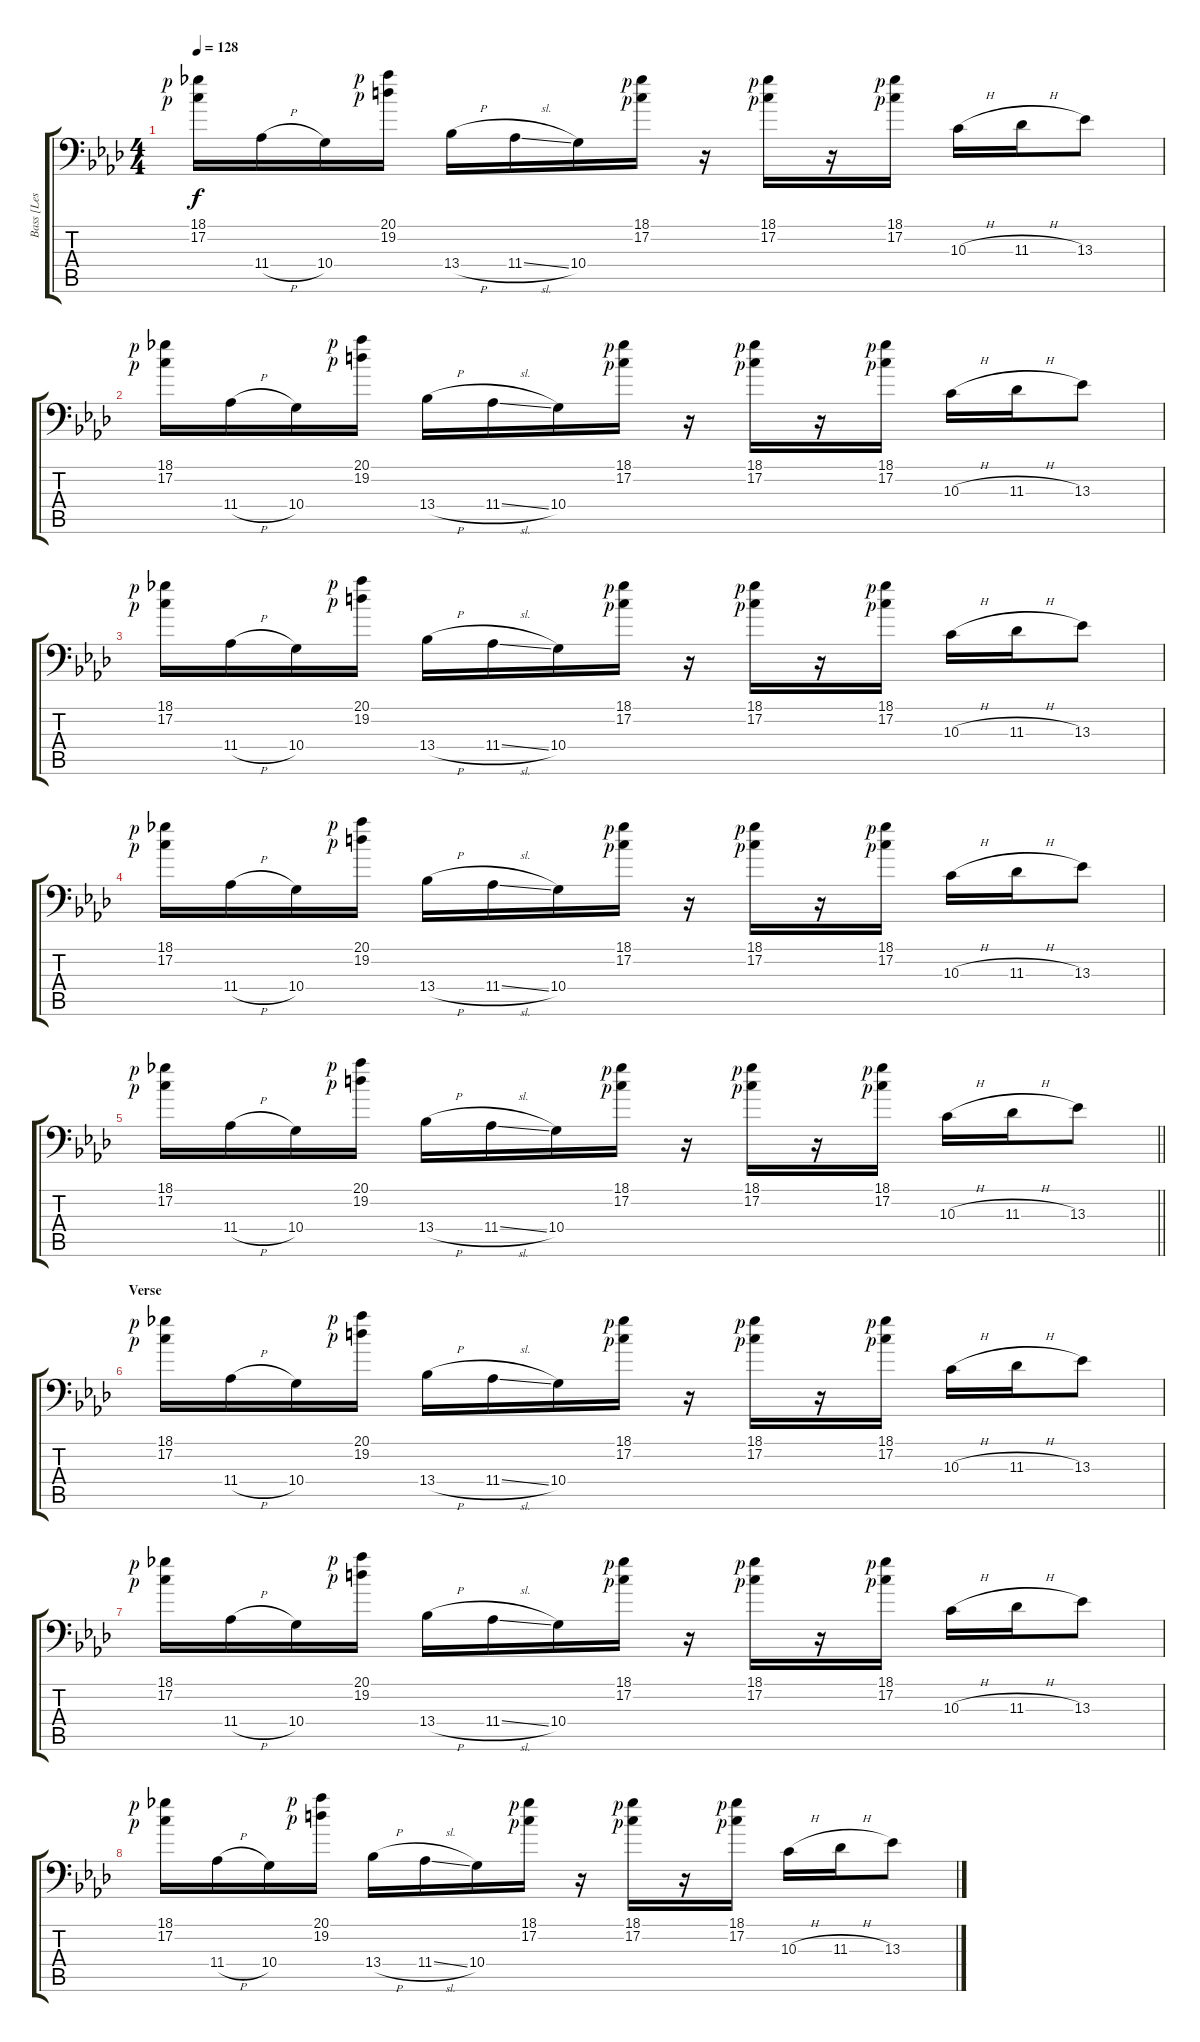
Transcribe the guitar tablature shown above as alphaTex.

\track ("Bass [Les Claypool]" "Bass [Les ") {instrument slapbass1}
\staff {score tabs}
\tuning (C3 G2 D2 A1 E1 B0) {hide}
\ts (4 4)
\tempo 128
\clef f4
\ks ab
(18.1{rf 1} 17.2{rf 1}).16{dy f} 11.4{h}.16 10.4.16 (20.1{rf 1} 19.2{rf 1}).16 13.4{h}.16 11.4{sl}.16 10.4.16 (18.1{rf 1} 17.2{rf 1}).16 r.16 (18.1{rf 1} 17.2{rf 1}).16 r.16 (18.1{rf 1} 17.2{rf 1}).16 10.3{h}.16 11.3{h}.16 13.3.8 |
(18.1{rf 1} 17.2{rf 1}).16 11.4{h}.16 10.4.16 (20.1{rf 1} 19.2{rf 1}).16 13.4{h}.16 11.4{sl}.16 10.4.16 (18.1{rf 1} 17.2{rf 1}).16 r.16 (18.1{rf 1} 17.2{rf 1}).16 r.16 (18.1{rf 1} 17.2{rf 1}).16 10.3{h}.16 11.3{h}.16 13.3.8 |
(18.1{rf 1} 17.2{rf 1}).16 11.4{h}.16 10.4.16 (20.1{rf 1} 19.2{rf 1}).16 13.4{h}.16 11.4{sl}.16 10.4.16 (18.1{rf 1} 17.2{rf 1}).16 r.16 (18.1{rf 1} 17.2{rf 1}).16 r.16 (18.1{rf 1} 17.2{rf 1}).16 10.3{h}.16 11.3{h}.16 13.3.8 |
(18.1{rf 1} 17.2{rf 1}).16 11.4{h}.16 10.4.16 (20.1{rf 1} 19.2{rf 1}).16 13.4{h}.16 11.4{sl}.16 10.4.16 (18.1{rf 1} 17.2{rf 1}).16 r.16 (18.1{rf 1} 17.2{rf 1}).16 r.16 (18.1{rf 1} 17.2{rf 1}).16 10.3{h}.16 11.3{h}.16 13.3.8 |
\barLineRight lightlight
(18.1{rf 1} 17.2{rf 1}).16 11.4{h}.16 10.4.16 (20.1{rf 1} 19.2{rf 1}).16 13.4{h}.16 11.4{sl}.16 10.4.16 (18.1{rf 1} 17.2{rf 1}).16 r.16 (18.1{rf 1} 17.2{rf 1}).16 r.16 (18.1{rf 1} 17.2{rf 1}).16 10.3{h}.16 11.3{h}.16 13.3.8 |
\section ("" "Verse")
(18.1{rf 1} 17.2{rf 1}).16 11.4{h}.16 10.4.16 (20.1{rf 1} 19.2{rf 1}).16 13.4{h}.16 11.4{sl}.16 10.4.16 (18.1{rf 1} 17.2{rf 1}).16 r.16 (18.1{rf 1} 17.2{rf 1}).16 r.16 (18.1{rf 1} 17.2{rf 1}).16 10.3{h}.16 11.3{h}.16 13.3.8 |
(18.1{rf 1} 17.2{rf 1}).16 11.4{h}.16 10.4.16 (20.1{rf 1} 19.2{rf 1}).16 13.4{h}.16 11.4{sl}.16 10.4.16 (18.1{rf 1} 17.2{rf 1}).16 r.16 (18.1{rf 1} 17.2{rf 1}).16 r.16 (18.1{rf 1} 17.2{rf 1}).16 10.3{h}.16 11.3{h}.16 13.3.8 |
(18.1{rf 1} 17.2{rf 1}).16 11.4{h}.16 10.4.16 (20.1{rf 1} 19.2{rf 1}).16 13.4{h}.16 11.4{sl}.16 10.4.16 (18.1{rf 1} 17.2{rf 1}).16 r.16 (18.1{rf 1} 17.2{rf 1}).16 r.16 (18.1{rf 1} 17.2{rf 1}).16 10.3{h}.16 11.3{h}.16 13.3.8
